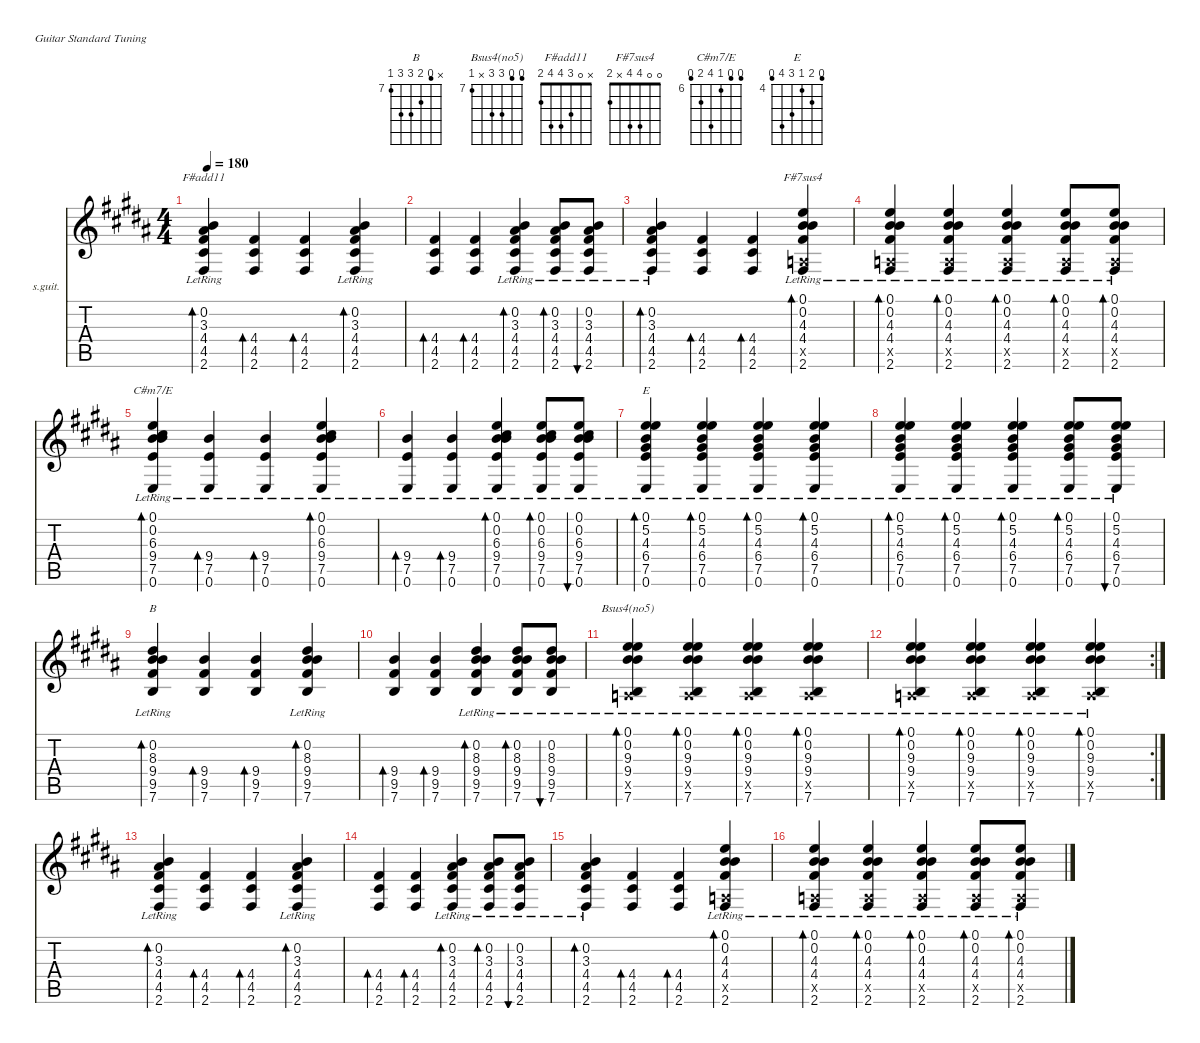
\defaultSystemsLayout 4
\hideDynamics
\bracketExtendMode nobrackets
\firstSystemTrackNameOrientation horizontal
\otherSystemsTrackNameOrientation horizontal
\track ("Guitar III" "s.guit.") {instrument acousticguitarsteel}
\staff {score tabs}
\tuning (E4 B3 G3 D3 A2 E2)
\chord ("B" x 6 8 9 9 7) {firstfret 7 showfingering false}
\chord ("Bsus4(no5)" 6 6 9 9 x 7) {firstfret 7 showfingering false}
\chord ("F#add11" x 0 3 4 4 2) {showfingering false}
\chord ("F#7sus4" 0 0 4 4 x 2) {showfingering false}
\chord ("C#m7/E" 5 5 6 9 7 5) {firstfret 6 showfingering false}
\chord ("E" 3 5 4 6 7 3) {firstfret 4 showfingering false}
\ts (4 4)
\tempo 180
\clef g2
\ks b
(2.6 4.5 4.4 3.3{lr} 0.2{lr}).4{bd 30 ch "F#add11" dy mp} (2.6 4.5 4.4).4{bd 30} (2.6 4.5 4.4).4{bd 30} (2.6 4.5 4.4 3.3{lr} 0.2{lr}).4{bd 30} |
(2.6 4.5 4.4).4{bd 30} (2.6 4.5 4.4).4{bd 30} (2.6 4.5 4.4 3.3{lr} 0.2{lr}).4{bd 30} (2.6 4.5 4.4 3.3{lr} 0.2{lr}).8{bd 30} (2.6 4.5 4.4 3.3{lr} 0.2{lr}).8{bu 30} |
(2.6 4.5 4.4 3.3{lr} 0.2{lr}).4{bd 30} (2.6 4.5 4.4).4{bd 30} (2.6 4.5 4.4).4{bd 30} (2.6 4.4 4.3 0.2{lr} 0.1{lr} 0.5{x}).4{bd 30 ch "F#7sus4"} |
(2.6 4.4 4.3 0.2{lr} 0.1{lr} 0.5{x}).4{bd 30} (2.6 4.4 4.3 0.2{lr} 0.1{lr} 0.5{x}).4{bd 30} (2.6 4.4 4.3 0.2{lr} 0.1{lr} 0.5{x}).4{bd 30} (2.6 4.4 4.3 0.2{lr} 0.1{lr} 0.5{x}).8{bd 30} (2.6 4.4 4.3 0.2{lr} 0.1{lr} 0.5{x}).8{bd 30} |
(0.6{lr} 7.5 9.4 6.3{lr} 0.2{lr} 0.1{lr}).4{bd 30 ch "C#m7/E"} (0.6{lr} 7.5 9.4).4{bd 30} (0.6{lr} 7.5 9.4).4{bd 30} (0.6{lr} 7.5 9.4 6.3{lr} 0.2{lr} 0.1{lr}).4{bd 30} |
(0.6{lr} 7.5 9.4).4{bd 30} (0.6{lr} 7.5 9.4).4{bd 30} (0.6{lr} 7.5 9.4 6.3{lr} 0.2{lr} 0.1{lr}).4{bd 30} (0.6 7.5 9.4 6.3{lr} 0.2{lr} 0.1{lr}).8{bd 30} (0.6 7.5 9.4 6.3{lr} 0.2{lr} 0.1{lr}).8{bu 30} |
(0.6{lr} 7.5 6.4 4.3 5.2 0.1{lr}).4{bd 30 ch "E"} (0.6{lr} 7.5 6.4 4.3 5.2 0.1{lr}).4{bd 30} (0.6{lr} 7.5 6.4 4.3 5.2 0.1{lr}).4{bd 30} (0.6{lr} 7.5 6.4 4.3 5.2 0.1{lr}).4{bd 30} |
(0.6{lr} 7.5 6.4 4.3 5.2 0.1{lr}).4{bd 30} (0.6{lr} 7.5 6.4 4.3 5.2 0.1{lr}).4{bd 30} (0.6{lr} 7.5 6.4 4.3 5.2 0.1{lr}).4{bd 30} (0.6{lr} 7.5 6.4 4.3 5.2 0.1{lr}).8{bd 30} (0.6{lr} 7.5 6.4 4.3 5.2 0.1{lr}).8{bu 30} |
(7.6 9.5 9.4 8.3{lr} 0.2{lr}).4{bd 30 ch "B"} (7.6 9.5 9.4).4{bd 30} (7.6 9.5 9.4).4{bd 30} (7.6 9.5 9.4 8.3{lr} 0.2{lr}).4{bd 30} |
(7.6 9.5 9.4).4{bd 30} (7.6 9.5 9.4).4{bd 30} (7.6 9.5 9.4 8.3 0.2{lr}).4{bd 30} (7.6 9.5 9.4 8.3 0.2{lr}).8{bd 30} (7.6 9.5 9.4 8.3 0.2{lr}).8{bu 30} |
(7.6 9.4 9.3 0.2{lr} 0.1{lr} 0.5{x}).4{bd 30 ch "Bsus4(no5)"} (7.6 9.4 9.3 0.2{lr} 0.1{lr} 0.5{x}).4{bd 30} (7.6 9.4 9.3 0.2{lr} 0.1{lr} 0.5{x}).4{bd 30} (7.6 9.4 9.3 0.2{lr} 0.1{lr} 0.5{x}).4{bd 30} |
\rc 2
(7.6 9.4 9.3 0.2{lr} 0.1{lr} 0.5{x}).4{bd 30} (7.6 9.4 9.3 0.2{lr} 0.1{lr} 0.5{x}).4{bd 30} (7.6 9.4 9.3 0.2{lr} 0.1{lr} 0.5{x}).4{bd 30} (7.6 9.4 9.3 0.2{lr} 0.1{lr} 0.5{x}).4{bd 30} |
(2.6 4.5 4.4 3.3{lr} 0.2{lr}).4{bd 30} (2.6 4.5 4.4).4{bd 30} (2.6 4.5 4.4).4{bd 30} (2.6 4.5 4.4 3.3{lr} 0.2{lr}).4{bd 30} |
(2.6 4.5 4.4).4{bd 30} (2.6 4.5 4.4).4{bd 30} (2.6 4.5 4.4 3.3{lr} 0.2{lr}).4{bd 30} (2.6 4.5 4.4 3.3{lr} 0.2{lr}).8{bd 30} (2.6 4.5 4.4 3.3{lr} 0.2{lr}).8{bu 30} |
(2.6 4.5 4.4 3.3{lr} 0.2{lr}).4{bd 30} (2.6 4.5 4.4).4{bd 30} (2.6 4.5 4.4).4{bd 30} (2.6 4.4 4.3 0.2{lr} 0.1{lr} 0.5{x}).4{bd 30} |
(2.6 4.4 4.3 0.2{lr} 0.1{lr} 0.5{x}).4{bd 30} (2.6 4.4 4.3 0.2{lr} 0.1{lr} 0.5{x}).4{bd 30} (2.6 4.4 4.3 0.2{lr} 0.1{lr} 0.5{x}).4{bd 30} (2.6 4.4 4.3 0.2{lr} 0.1{lr} 0.5{x}).8{bd 30} (2.6 4.4 4.3 0.2{lr} 0.1{lr} 0.5{x}).8{bd 30}
